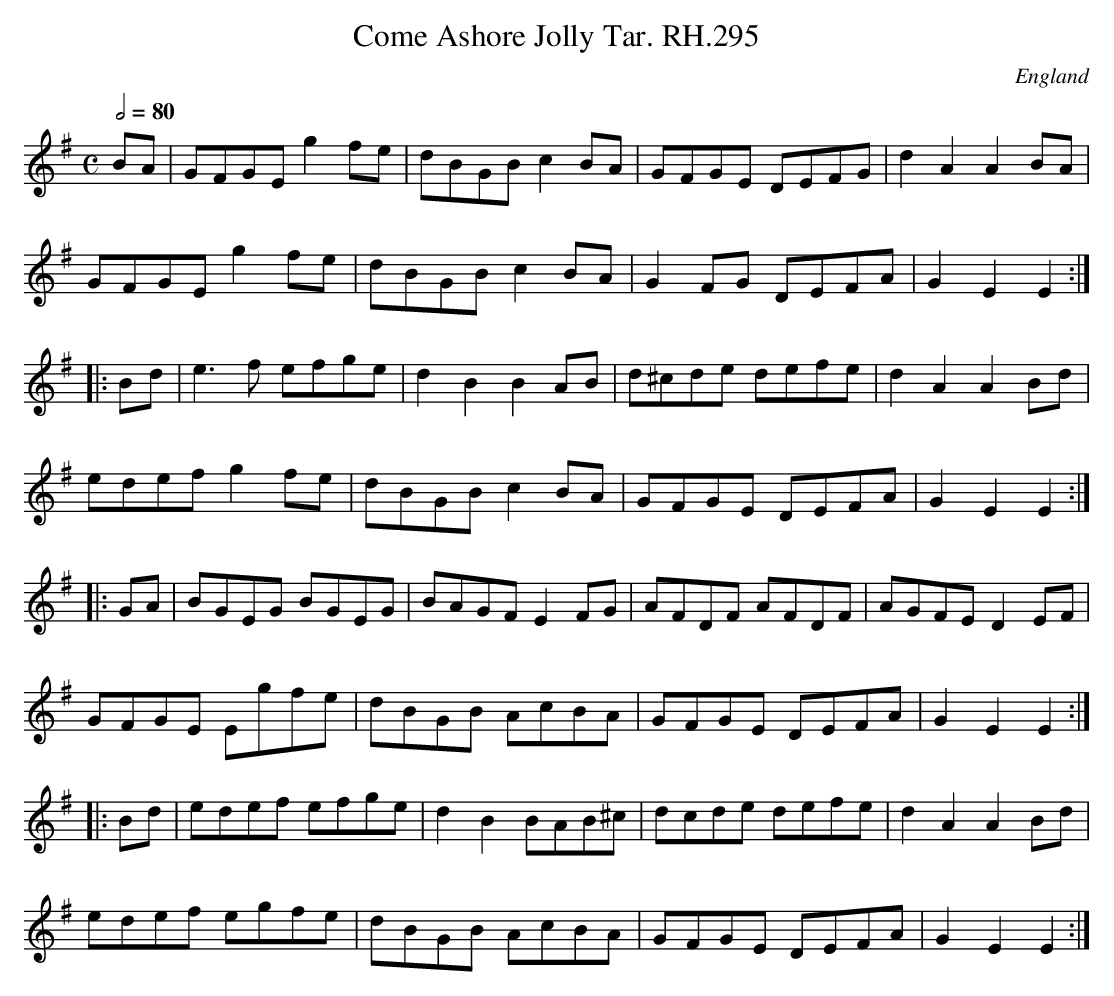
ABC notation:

X:1
T:Come Ashore Jolly Tar. RH.295
O:England
M:C
L:1/8
Q:2/4=80
K:G
BA|GFGE g2fe|dBGB c2BA|GFGE DEFG|d2A2 A2BA|
GFGE g2fe|dBGB c2BA|G2FG DEFA|G2E2 E2:|
|:Bd|e3f efge|d2B2 B2AB|d^cde defe|d2A2 A2Bd|
edef g2fe|dBGB c2BA|GFGE DEFA|G2E2 E2:|
|:GA|BGEG BGEG|BAGF E2FG|AFDF AFDF|AGFE D2EF|
GFGE Egfe|dBGB AcBA|GFGE DEFA|G2E2 E2:|
|:Bd|edef efge|d2B2 BAB^c|dcde defe|d2A2 A2Bd|
edef egfe|dBGB AcBA|GFGE DEFA|G2E2 E2:|
